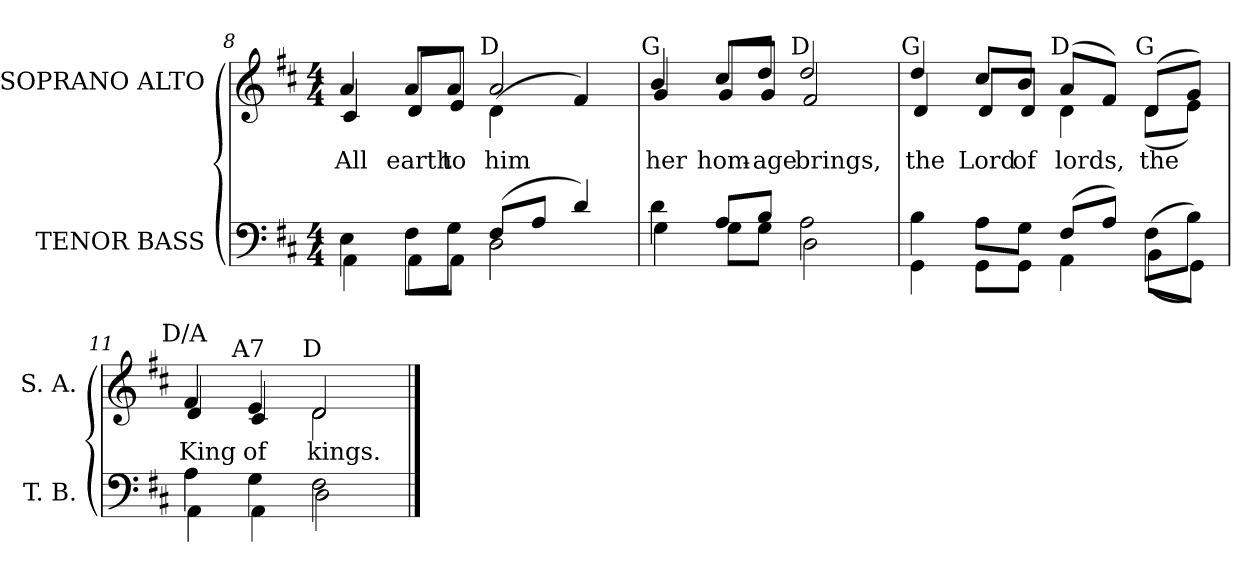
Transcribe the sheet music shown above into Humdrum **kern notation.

**kern	**kern	**text
*part2	*part1	*part1
*staff2	*staff1	*staff1
*I"TENOR BASS	*I"SOPRANO ALTO	*
*I'T. B.	*I'S. A.	*
*clefF4	*clefG2	*
*k[f#c#]	*k[f#c#]	*
*D:	*D:	*
*M4/4	*M4/4	*
=8	=8	=8
*^	*	*
!	!	!LO:TX:a:i:t=Refrain	!
!	!	!LO:TX:a:cj:t=A	!
!	!	!	!LO:LY:b:color=#000000
*	*	*^	*
4Ei\	4AAi\	4ai/	4c#i/	All
!	!	!	!	!LO:LY:b:color=#000000
8F#i\L	8AAi\L	8ai/L	8di/L	earth
!	!	!	!	!LO:LY:b:color=#000000
8Gi\J	8AAi\J	8ai/J	8ei/J	to
!	!	!LO:TX:a:cj:t=D	!	!
!	!	!	!	!LO:LY:b:color=#000000
(8F#i/L	2Di\	2ai/	(4di\	him
8Ai/J	.	.	.	.
4di/)	.	.	4f#i/)	.
!!LO:LB:g=z	!!
=9	=9	=9	=9	=9
!	!	!LO:TX:a:cj:t=G	!	!
!	!	!	!	!LO:LY:b:color=#000000
4di\	4Gi\	4bi/	4gi/	her
!	!	!	!	!LO:LY:b:color=#000000
8Ai/L	8Gi\L	8cc#i/L	8gi/L	hom-
!	!	!	!	!LO:LY:b:color=#000000
8Bi/J	8Gi\J	8ddi/J	8gi/J	-age
!	!	!LO:TX:a:cj:t=D	!	!
!	!	!	!	!LO:LY:b:color=#000000
2Ai\	2Di\	2ddi/	2f#i/	brings,
=10	=10	=10	=10	=10
!	!	!LO:TX:a:cj:t=G	!	!
!	!	!	!	!LO:LY:b:color=#000000
4Bi\	4GGi\	4ddi/	4di/	the
!	!	!	!	!LO:LY:b:color=#000000
8Ai\L	8GGi\L	8cc#i/L	8di/L	Lord
!	!	!	!	!LO:LY:b:color=#000000
8Gi\J	8GGi\J	8bi/J	8di/J	of
!	!	!LO:TX:a:cj:t=D	!	!
!	!	!	!	!LO:LY:b:color=#000000
(8F#i/L	4AAi\	(8ai/L	4di\	lords,
8Ai/J)	.	8f#i/J)	.	.
!	!	!LO:TX:a:cj:t=G	!	!
!	!	!	!	!LO:LY:b:color=#000000
(8F#i\L	(8BBi\L	(8di/L	(8di\L	the
8Bi\J)	8GGi\J)	8gi/J)	8ei\J)	.
=11	=11	=11	=11	=11
!	!	!LO:TX:a:cj:t=D/A	!	!
!	!	!	!	!LO:LY:b:color=#000000
4Ai\	4AAi\	4f#i/	4di/	King
!	!	!LO:TX:a:cj:t=A7	!	!
!	!	!	!	!LO:LY:b:color=#000000
4Gi\	4AAi\	4ei/	4c#i/	of
!	!	!LO:TX:a:cj:t=D	!	!
!	!	!	!	!LO:LY:b:color=#000000
2F#i\	2Di\	2di/	2di\	kings.
*v	*v	*	*	*
*	*v	*v	*
==	==	==
*-	*-	*-
